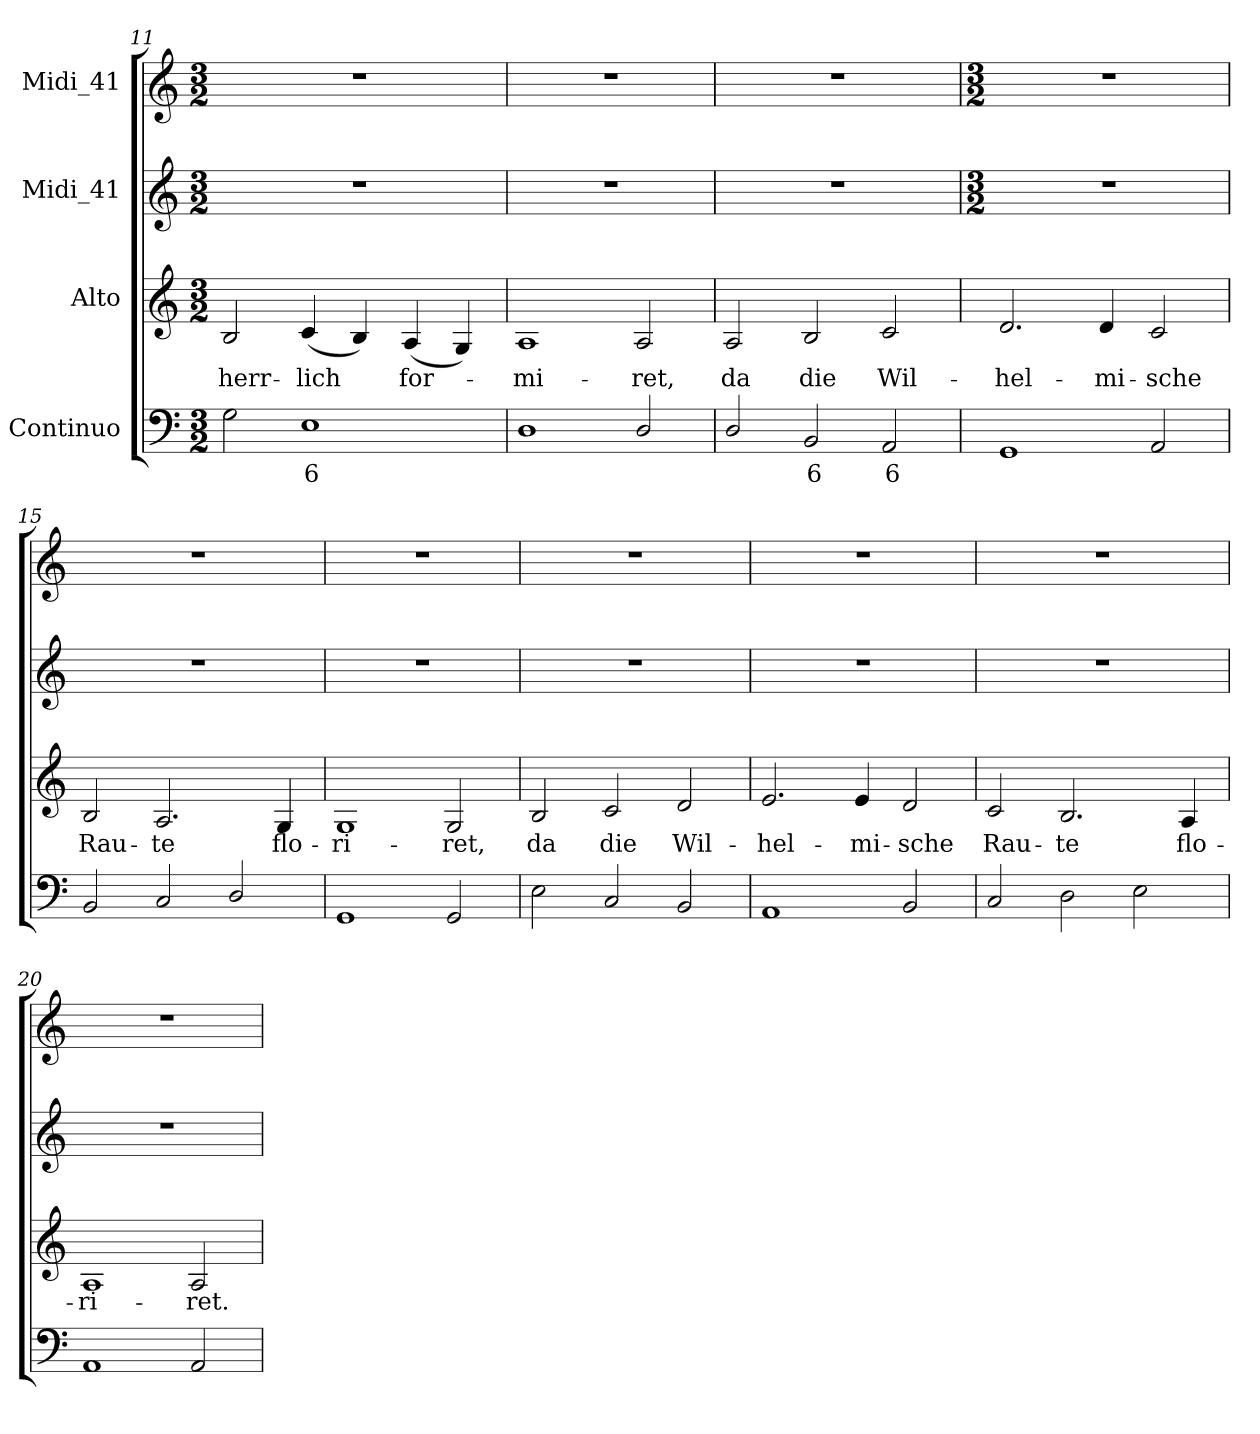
**kern	**text	**kern	**text	**kern	**kern
*part4	*part4	*part3	*part3	*part2	*part1
*staff4	*staff4	*staff3	*staff3	*staff2	*staff1
*I"Continuo	*	*I"Alto	*	*I"Midi_41	*I"Midi_41
*clefF4	*	*clefG2	*	*clefG2	*clefG2
*k[]	*	*k[]	*	*k[]	*k[]
*M3/2	*	*M3/2	*	*M3/2	*M3/2
=11	=11	=11	=11	=11	=11
!	!	!	!LO:LY:b	!	!
2G\	.	2B/	herr-	1.r	1.r
!	!LO:LY:b	!	!LO:LY:b	!	!
1E	6	(<4c/	-lich	.	.
.	.	4B/)	.	.	.
!	!	!	!LO:LY:b	!	!
.	.	(<4A/	for-	.	.
.	.	4G/)	.	.	.
=12	=12	=12	=12	=12	=12
!	!	!	!LO:LY:b	!	!
1D	.	1A	mi-	1.r	1.r
!	!	!	!LO:LY:b	!	!
2D/	.	2A/	-ret,	.	.
=13	=13	=13	=13	=13	=13
!	!	!	!LO:LY:b	!	!
2D/	.	2A/	da	1.r	1.r
!	!LO:LY:b	!	!LO:LY:b	!	!
2BB/	6	2B/	die	.	.
!	!LO:LY:b	!	!LO:LY:b	!	!
2AA/	6	2c/	Wil-	.	.
!!LO:PB:g=z
=14	=14	=14	=14	=14	=14
*	*	*	*	*M3/2	*M3/2
!	!	!	!LO:LY:b	!	!
1GG	.	2.d/	-hel-	1.r	1.r
!	!	!	!LO:LY:b	!	!
.	.	4d/	-mi-	.	.
!	!	!	!LO:LY:b	!	!
2AA/	.	2c/	-sche	.	.
=15	=15	=15	=15	=15	=15
!	!	!	!LO:LY:b	!	!
2BB/	.	2B/	Rau-	1.r	1.r
!	!	!	!LO:LY:b	!	!
2C/	.	2.A/	-te	.	.
2D/	.	.	.	.	.
!	!	!	!LO:LY:b	!	!
.	.	4G/	flo-	.	.
=16	=16	=16	=16	=16	=16
!	!	!	!LO:LY:b	!	!
1GG	.	1G	-ri-	1.r	1.r
!	!	!	!LO:LY:b	!	!
2GG/	.	2G/	-ret,	.	.
=17	=17	=17	=17	=17	=17
!	!	!	!LO:LY:b	!	!
2E\	.	2B/	da	1.r	1.r
!	!	!	!LO:LY:b	!	!
2C/	.	2c/	die	.	.
!	!	!	!LO:LY:b	!	!
2BB/	.	2d/	Wil-	.	.
=18	=18	=18	=18	=18	=18
!	!	!	!LO:LY:b	!	!
1AA	.	2.e/	-hel-	1.r	1.r
!	!	!	!LO:LY:b	!	!
.	.	4e/	-mi-	.	.
!	!	!	!LO:LY:b	!	!
2BB/	.	2d/	-sche	.	.
=19	=19	=19	=19	=19	=19
!	!	!	!LO:LY:b	!	!
2C/	.	2c/	Rau-	1.r	1.r
!	!	!	!LO:LY:b	!	!
2D\	.	2.B/	-te	.	.
2E\	.	.	.	.	.
!	!	!	!LO:LY:b	!	!
.	.	4A/	flo-	.	.
=20	=20	=20	=20	=20	=20
!	!	!	!LO:LY:b	!	!
1AA	.	1A	-ri-	1.r	1.r
!	!	!	!LO:LY:b	!	!
2AA/	.	2A/	-ret.	.	.
=	=	=	=	=	=
*-	*-	*-	*-	*-	*-
